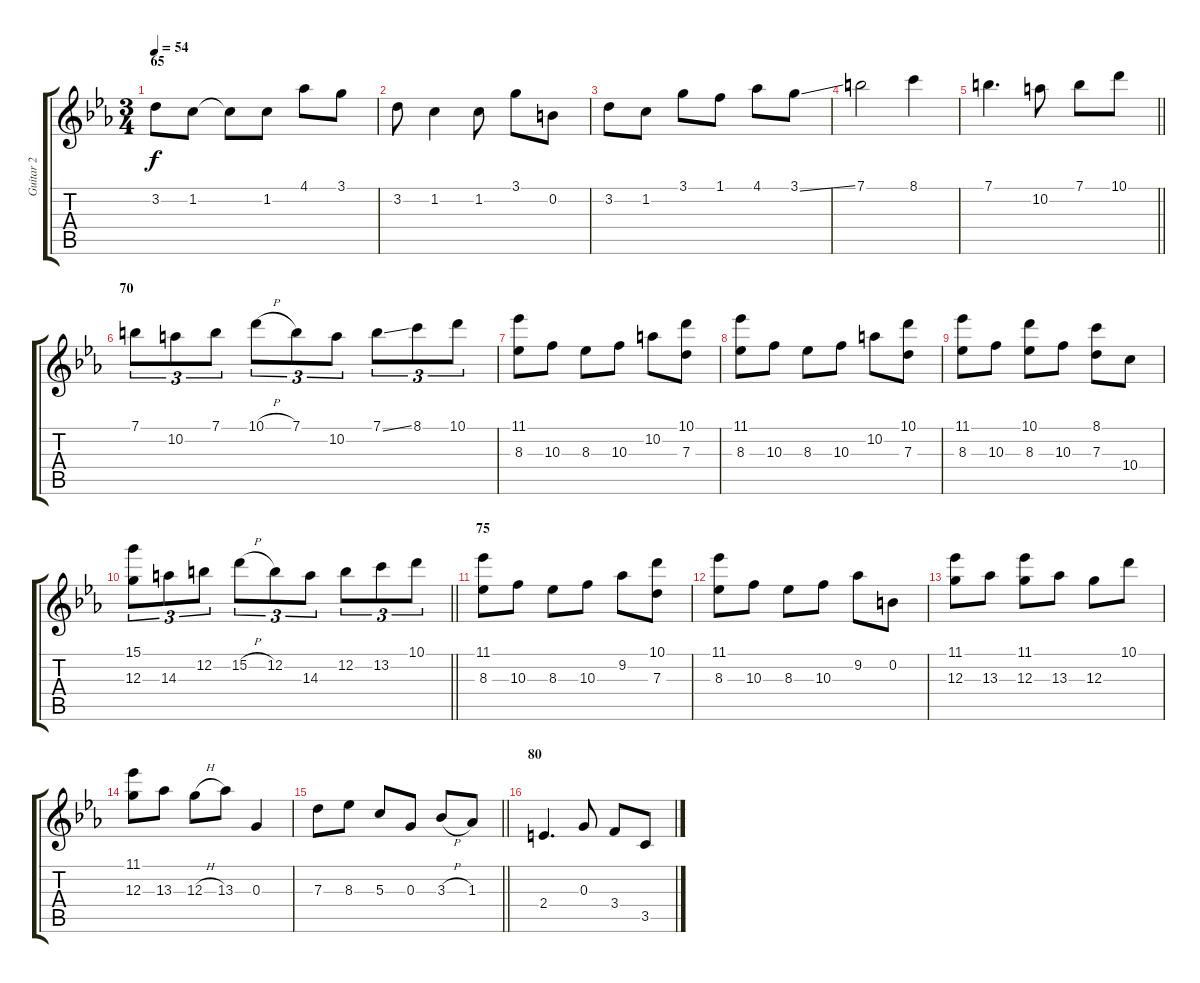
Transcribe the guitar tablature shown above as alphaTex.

\track ("Guitar 2" "Guitar 2") {instrument acousticguitarnylon}
\staff {score tabs}
\tuning (E4 B3 G3 D3 A2 E2) {hide}
\ts (3 4)
\section ("" "65")
\tempo 54
\clef g2
\ks eb
3.2.8{dy f} 1.2.8 1.2{t}.8 1.2.8 4.1.8 3.1.8 |
3.2.8 1.2.4 1.2.8 3.1.8 0.2.8 |
3.2.8 1.2.8 3.1.8 1.1.8 4.1.8 3.1{ss}.8 |
7.1.2 8.1.4 |
\barLineRight lightlight
7.1.4{d} 10.2.8 7.1.8 10.1.8 |
\section ("" "70")
7.1.8{tu (3 2)} 10.2.8{tu (3 2)} 7.1.8{tu (3 2)} 10.1{h}.8{tu (3 2)} 7.1.8{tu (3 2)} 10.2.8{tu (3 2)} 7.1{ss}.8{tu (3 2)} 8.1.8{tu (3 2)} 10.1.8{tu (3 2)} |
(11.1 8.3).8 10.3.8 8.3.8 10.3.8 10.2.8 (10.1 7.3).8 |
(11.1 8.3).8 10.3.8 8.3.8 10.3.8 10.2.8 (10.1 7.3).8 |
(11.1 8.3).8 10.3.8 (10.1 8.3).8 10.3.8 (8.1 7.3).8 10.4.8 |
\barLineRight lightlight
(15.1 12.3).8{tu (3 2)} 14.3.8{tu (3 2)} 12.2.8{tu (3 2)} 15.2{h}.8{tu (3 2)} 12.2.8{tu (3 2)} 14.3.8{tu (3 2)} 12.2.8{tu (3 2)} 13.2.8{tu (3 2)} 10.1.8{tu (3 2)} |
\section ("" "75")
(11.1 8.3).8 10.3.8 8.3.8 10.3.8 9.2.8 (10.1 7.3).8 |
(11.1 8.3).8 10.3.8 8.3.8 10.3.8 9.2.8 0.2.8 |
(11.1 12.3).8 13.3.8 (11.1 12.3).8 13.3.8 12.3.8 10.1.8 |
(11.1 12.3).8 13.3.8 12.3{h}.8 13.3.8 0.3.4 |
\barLineRight lightlight
7.3.8 8.3.8 5.3.8 0.3.8 3.3{h}.8 1.3.8 |
\section ("" "80")
2.4.4{d} 0.3.8 3.4.8 3.5.8
